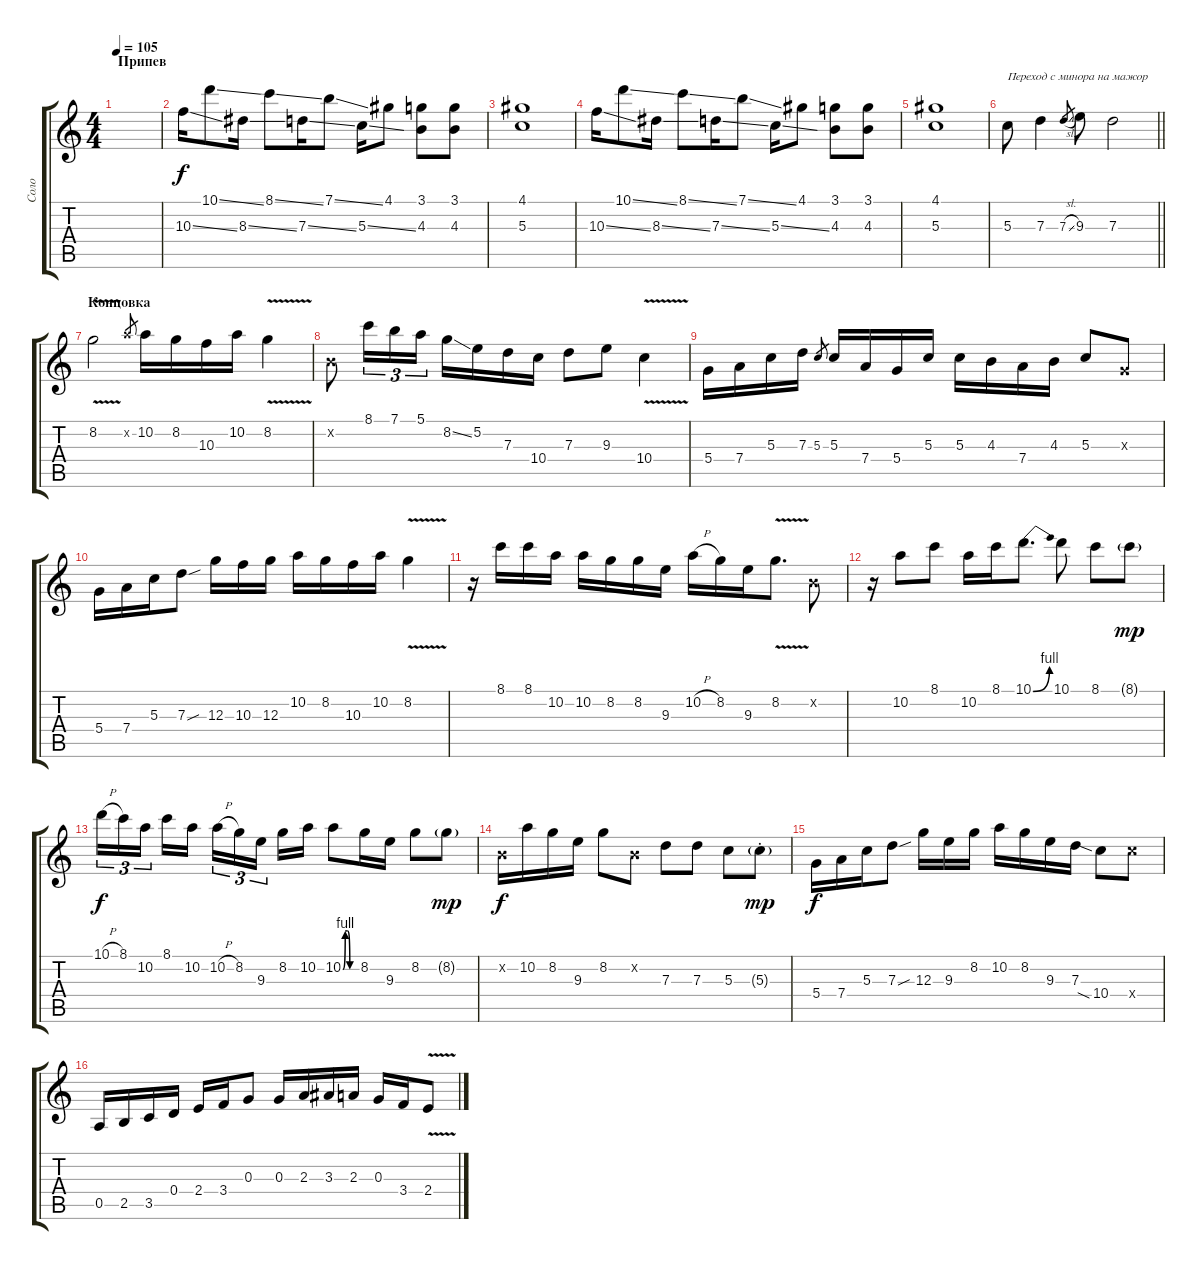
\track ("Соло" "Соло") {instrument acousticguitarsteel}
\staff {score tabs}
\tuning (E4 B3 G3 D3 A2 E2) {hide}
\ts (4 4)
\section ("" "Припев")
\tempo 105
\clef g2
\ks c
|
10.3{ss}.16 10.1{ss}.8 8.3{ss}.16 8.1{ss}.8 7.3{ss}.16 7.1{ss}.8 5.3{ss}.16 4.1.8 (3.1 4.3).8 (3.1 4.3).8 |
(4.1 5.3).1 |
10.3{ss}.16 10.1{ss}.8 8.3{ss}.16 8.1{ss}.8 7.3{ss}.16 7.1{ss}.8 5.3{ss}.16 4.1.8 (3.1 4.3).8 (3.1 4.3).8 |
(4.1 5.3).1 |
\barLineRight lightlight
5.3.8{txt "Переход с минора на мажор"} 7.3.4 7.3{sl}.8{gr} 9.3.8 7.3.2 |
\section ("" "Концовка")
8.2{v}.2 10.2{x}.8{gr} 10.2.16 8.2.16 10.3.16 10.2.16 8.2{v}.4 |
0.2{x}.8 8.1.16{tu (3 2)} 7.1.16{tu (3 2)} 5.1.16{tu (3 2)} 8.2{ss}.16 5.2.16 7.3.16 10.4.16 7.3.8 9.3.8 10.4{v}.4 |
5.4.16 7.4.16 5.3.16 7.3.16 5.3.8{gr} 5.3.16 7.4.16 5.4.16 5.3.16 5.3.16 4.3.16 7.4.16 4.3.16 5.3.8 0.3{x}.8 |
5.4.16 7.4.16 5.3.16 7.3{sou}.8 12.3.16 10.3.16 12.3.16 10.2.16 8.2.16 10.3.16 10.2.16 8.2{v}.4 |
r.16 8.1.16 8.1.16 10.2.16 10.2.16 8.2.16 8.2.16 9.3.16 10.2{h}.16 8.2.16 9.3.16 8.2{v}.8{d} 0.2{x}.8 |
r.16 10.2.8 8.1.8 10.2.16 8.1.16 10.1{be (bend 0 0 60 4)}.8{d} 10.1.8 8.1.8 8.1{g}.8{dy mp} |
10.1{h}.16{tu (3 2) dy f} 8.1.16{tu (3 2)} 10.2.16{tu (3 2) beam splitsecondary} 8.1.16 10.2.16 10.2{h}.16{tu (3 2)} 8.2.16{tu (3 2)} 9.3.16{tu (3 2) beam splitsecondary} 8.2.16 10.2.16 10.2{be (custom 0 0 10 4 20 4 30 0 60 0)}.8 8.2.16 9.3.16 8.2.8 8.2{g}.8{dy mp} |
0.2{x}.16{dy f} 10.2.16 8.2.16 9.3.16 8.2.8 0.2{x}.8 7.3.8 7.3.8 5.3.8 5.3{g st}.8{dy mp} |
5.4.16{dy f} 7.4.16 5.3.16 7.3{sou}.8 12.3.16 9.3.16 8.2.16 10.2.16 8.2.16 9.3.16 7.3.16 10.4{sia}.8 10.4{x}.8 |
0.5.16 2.5.16 3.5.16 0.4.16 2.4.16 3.4.16 0.3.8 0.3.16 2.3.16 3.3.16 2.3.16 0.3.16 3.4.16 2.4{v}.8
